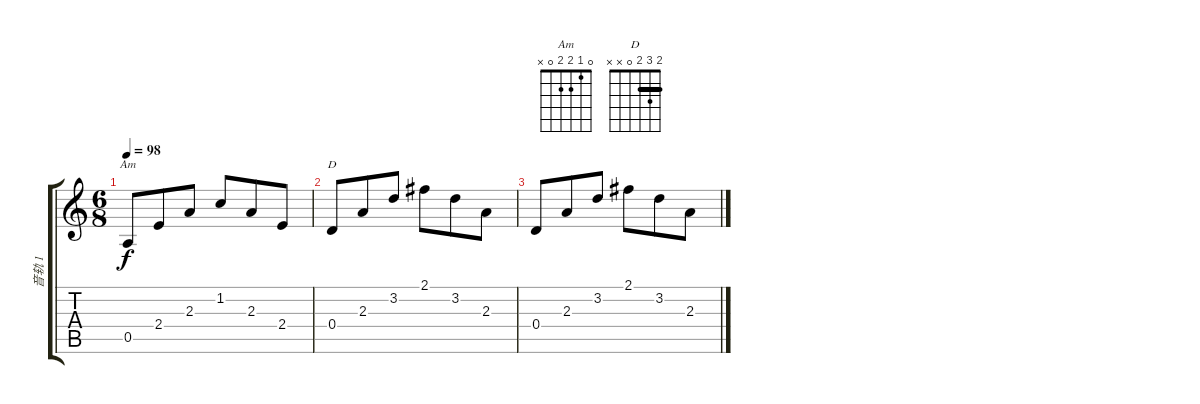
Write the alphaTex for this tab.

\track ("音轨 1" "音轨 1") {instrument acousticguitarsteel}
\staff {score tabs}
\tuning (E4 B3 G3 D3 A2 E2) {hide}
\chord ("Am" 0 1 2 2 0 x)
\chord ("D" 2 3 2 0 x x) {barre 2}
\ts (6 8)
\tempo 98
\clef g2
\ks c
0.5.8{ch "Am" dy f} 2.4.8 2.3.8 1.2.8 2.3.8 2.4.8 |
0.4.8{ch "D"} 2.3.8 3.2.8 2.1.8 3.2.8 2.3.8 |
0.4.8 2.3.8 3.2.8 2.1.8 3.2.8 2.3.8
